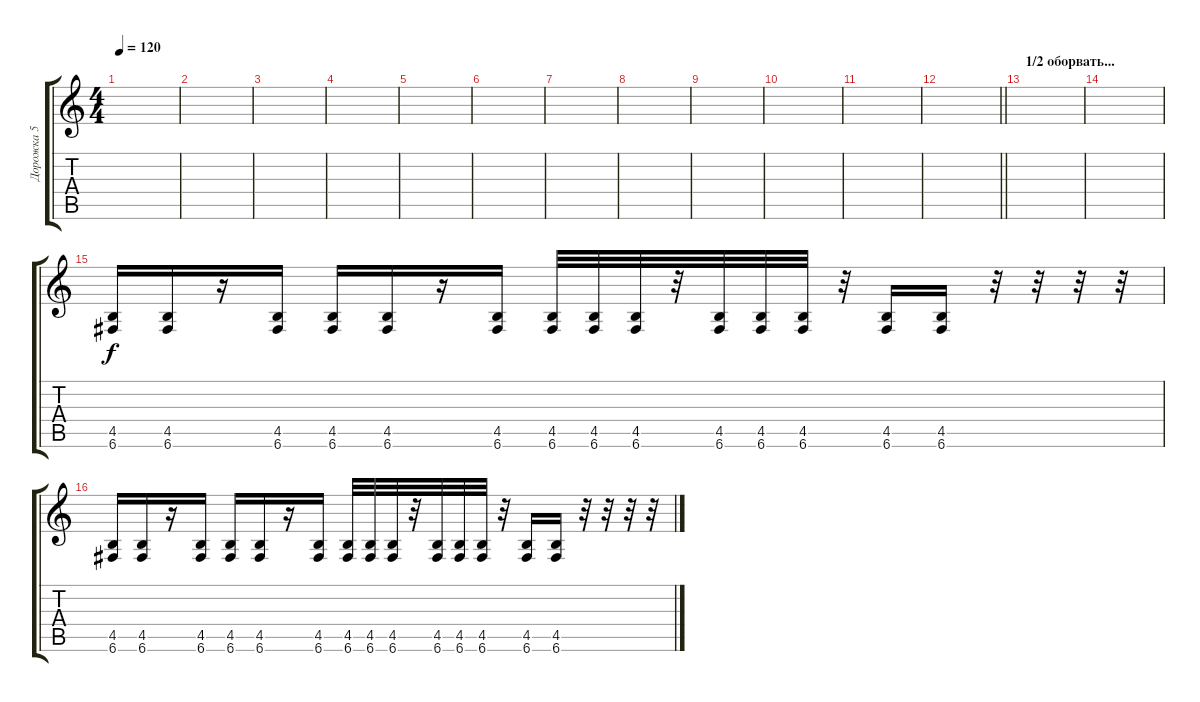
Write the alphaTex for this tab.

\track ("Дорожка 5" "Дорожка 5") {instrument distortionguitar}
\staff {score tabs}
\tuning (D4 A3 F3 C3 G2 C2) {hide}
\ts (4 4)
\tempo 120
\clef g2
\ks c
|
|
|
|
|
|
|
|
|
|
|
\barLineRight lightlight
|
\section ("" "1/2 оборвать...")
|
|
(4.5 6.6).16 (4.5 6.6).16 r.16 (4.5 6.6).16 (4.5 6.6).16 (4.5 6.6).16 r.16 (4.5 6.6).16 (4.5 6.6).32 (4.5 6.6).32 (4.5 6.6).32 r.32 (4.5 6.6).32 (4.5 6.6).32 (4.5 6.6).32 r.32 (4.5 6.6).16 (4.5 6.6).16 r.32 r.32 r.32 r.32 |
(4.5 6.6).16 (4.5 6.6).16 r.16 (4.5 6.6).16 (4.5 6.6).16 (4.5 6.6).16 r.16 (4.5 6.6).16 (4.5 6.6).32 (4.5 6.6).32 (4.5 6.6).32 r.32 (4.5 6.6).32 (4.5 6.6).32 (4.5 6.6).32 r.32 (4.5 6.6).16 (4.5 6.6).16 r.32 r.32 r.32 r.32
